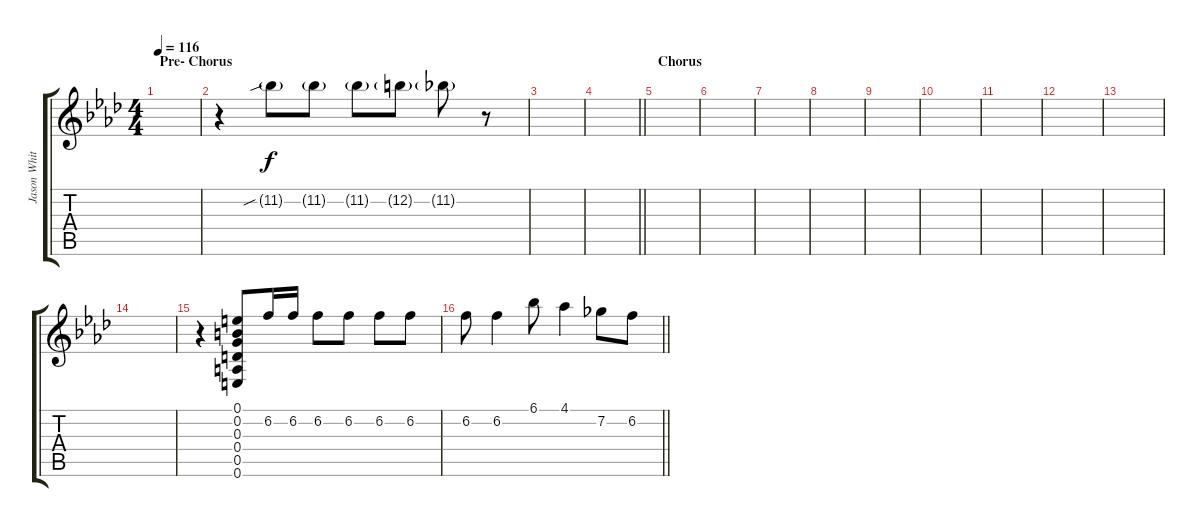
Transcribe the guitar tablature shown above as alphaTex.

\track ("Jason White (Lead Guitar)" "Jason Whit") {instrument distortionguitar}
\staff {score tabs}
\tuning (E4 B3 G3 D3 A2 E2) {hide}
\ts (4 4)
\section ("" "Pre- Chorus")
\tempo 116
\clef g2
\ks ab
|
r.4 11.2{sib g}.8 11.2{g}.8 11.2{g}.8 12.2{g}.8 11.2{g}.8 r.8 |
|
\barLineRight lightlight
|
\section ("" "Chorus")
|
|
|
|
|
|
|
|
|
|
r.4 (0.1 0.2 0.3 0.4 0.5 0.6).8{dy f} 6.2.16 6.2.16 6.2.8 6.2.8 6.2.8 6.2.8 |
\barLineRight lightlight
6.2.8 6.2.4 6.1.8 4.1.4 7.2.8 6.2.8
